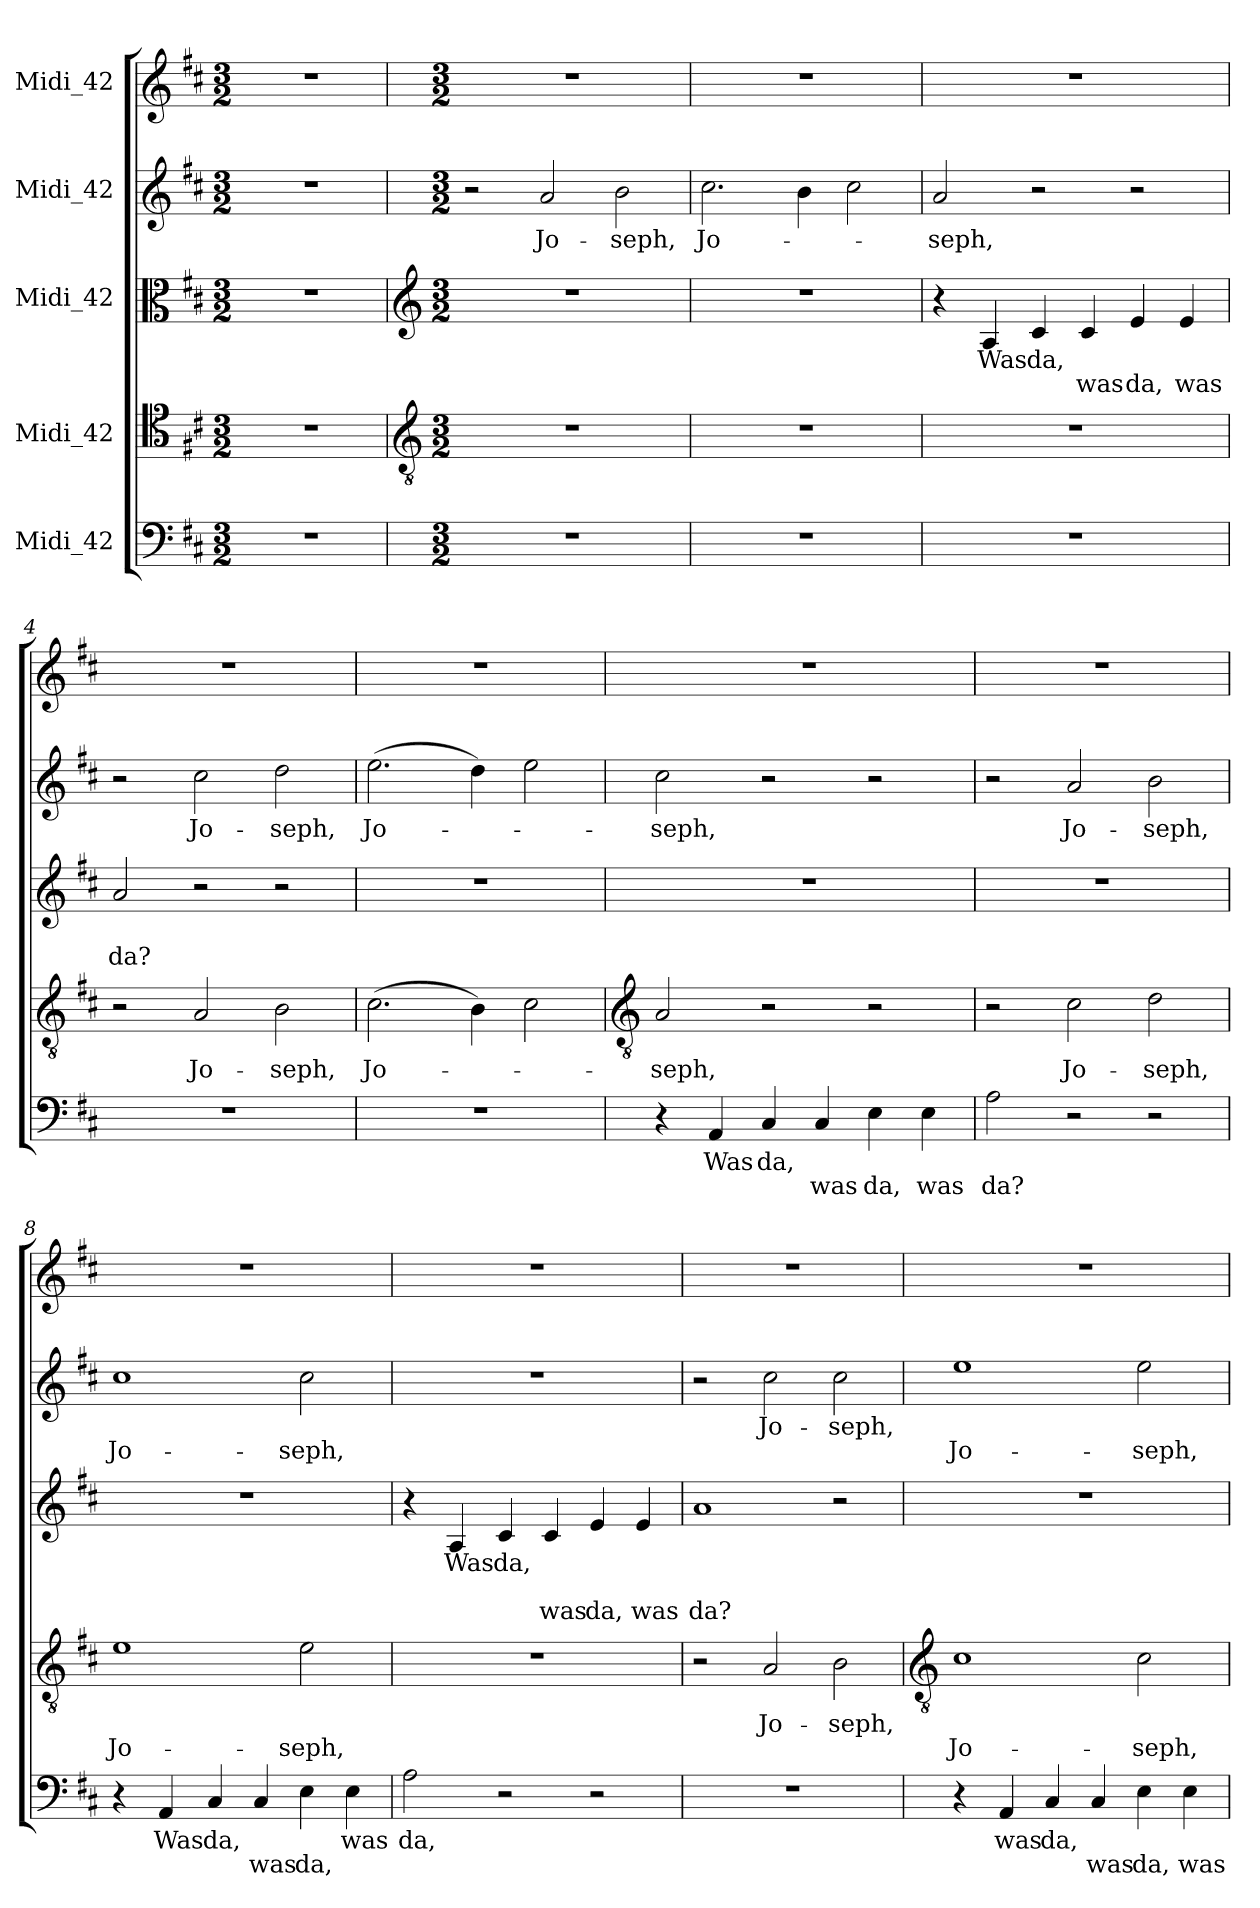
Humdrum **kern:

**kern	**text	**text	**kern	**text	**text	**kern	**text	**text	**text	**kern	**text	**text	**kern
*part5	*part5	*part5	*part4	*part4	*part4	*part3	*part3	*part3	*part3	*part2	*part2	*part2	*part1
*staff5	*staff5	*staff5	*staff4	*staff4	*staff4	*staff3	*staff3	*staff3	*staff3	*staff2	*staff2	*staff2	*staff1
*I"Midi_42	*	*	*I"Midi_42	*	*	*I"Midi_42	*	*	*	*I"Midi_42	*	*	*I"Midi_42
*clefF4	*	*	*clefC4	*	*	*clefC3	*	*	*	*clefG2	*	*	*clefG2
*k[f#c#]	*	*	*k[f#c#]	*	*	*k[f#c#]	*	*	*	*k[f#c#]	*	*	*k[f#c#]
*D:	*	*	*D:	*	*	*D:	*	*	*	*D:	*	*	*D:
*M3/2	*	*	*M3/2	*	*	*M3/2	*	*	*	*M3/2	*	*	*M3/2
=	=	=	=	=	=	=	=	=	=	=	=	=	=
1.r	.	.	1.r	.	.	1.r	.	.	.	1.r	.	.	1.r
!!LO:LB:g=z
=1	=1	=1	=1	=1	=1	=1	=1	=1	=1	=1	=1	=1	=1
*	*	*	*clefGv2	*	*	*clefG2	*	*	*	*	*	*	*
*M3/2	*	*	*M3/2	*	*	*M3/2	*	*	*	*M3/2	*	*	*M3/2
!LO:N:vis=1	!	!	!LO:N:vis=1	!	!	!LO:N:vis=1	!	!	!	!	!	!	!LO:N:vis=1
1.r	.	.	1.r	.	.	1.r	.	.	.	2r	.	.	1.r
!	!	!	!	!	!	!	!	!	!	!	!LO:LY:b	!	!
.	.	.	.	.	.	.	.	.	.	2a	Jo-	.	.
!	!	!	!	!	!	!	!	!	!	!	!LO:LY:b	!	!
.	.	.	.	.	.	.	.	.	.	2b	-seph,	.	.
=2	=2	=2	=2	=2	=2	=2	=2	=2	=2	=2	=2	=2	=2
!LO:N:vis=1	!	!	!LO:N:vis=1	!	!	!LO:N:vis=1	!	!	!	!	!LO:LY:b	!	!LO:N:vis=1
1.r	.	.	1.r	.	.	1.r	.	.	.	2.cc#	Jo-	.	1.r
.	.	.	.	.	.	.	.	.	.	4b	.	.	.
.	.	.	.	.	.	.	.	.	.	2cc#	.	.	.
=3	=3	=3	=3	=3	=3	=3	=3	=3	=3	=3	=3	=3	=3
!LO:N:vis=1	!	!	!LO:N:vis=1	!	!	!	!	!	!	!	!LO:LY:b	!	!LO:N:vis=1
1.r	.	.	1.r	.	.	4r	.	.	.	2a	-seph,	.	1.r
!	!	!	!	!	!	!	!LO:LY:b	!	!	!	!	!	!
.	.	.	.	.	.	4A	Was	.	.	.	.	.	.
!	!	!	!	!	!	!	!LO:LY:b	!	!	!	!	!	!
.	.	.	.	.	.	4c#	da,	.	.	2r	.	.	.
!	!	!	!	!	!	!	!	!LO:LY:b	!	!	!	!	!
.	.	.	.	.	.	4c#	.	was	.	.	.	.	.
!	!	!	!	!	!	!	!	!LO:LY:b	!	!	!	!	!
.	.	.	.	.	.	4e	.	da,	.	2r	.	.	.
!	!	!	!	!	!	!	!	!LO:LY:b	!	!	!	!	!
.	.	.	.	.	.	4e	.	was	.	.	.	.	.
=4	=4	=4	=4	=4	=4	=4	=4	=4	=4	=4	=4	=4	=4
!LO:N:vis=1	!	!	!	!	!	!	!	!LO:LY:b	!	!	!	!	!LO:N:vis=1
1.r	.	.	2r	.	.	2a	.	da?	.	2r	.	.	1.r
!	!	!	!	!LO:LY:b	!	!	!	!	!	!	!LO:LY:b	!	!
.	.	.	2A	Jo-	.	2r	.	.	.	2cc#	Jo-	.	.
!	!	!	!	!LO:LY:b	!	!	!	!	!	!	!LO:LY:b	!	!
.	.	.	2B	-seph,	.	2r	.	.	.	2dd	-seph,	.	.
=5	=5	=5	=5	=5	=5	=5	=5	=5	=5	=5	=5	=5	=5
!LO:N:vis=1	!	!	!	!LO:LY:b	!	!LO:N:vis=1	!	!	!	!	!LO:LY:b	!	!LO:N:vis=1
1.r	.	.	(>2.c#	Jo-	.	1.r	.	.	.	(>2.ee	Jo-	.	1.r
.	.	.	4B)	.	.	.	.	.	.	4dd)	.	.	.
.	.	.	2c#	.	.	.	.	.	.	2ee	.	.	.
!!LO:LB:g=z
=6	=6	=6	=6	=6	=6	=6	=6	=6	=6	=6	=6	=6	=6
*	*	*	*clefGv2	*	*	*	*	*	*	*	*	*	*
!	!	!	!	!LO:LY:b	!	!LO:N:vis=1	!	!	!	!	!LO:LY:b	!	!LO:N:vis=1
4r	.	.	2A	-seph,	.	1.r	.	.	.	2cc#	-seph,	.	1.r
!	!LO:LY:b	!	!	!	!	!	!	!	!	!	!	!	!
4AA	Was	.	.	.	.	.	.	.	.	.	.	.	.
!	!LO:LY:b	!	!	!	!	!	!	!	!	!	!	!	!
4C#	da,	.	2r	.	.	.	.	.	.	2r	.	.	.
!	!	!LO:LY:b	!	!	!	!	!	!	!	!	!	!	!
4C#	.	was	.	.	.	.	.	.	.	.	.	.	.
!	!	!LO:LY:b	!	!	!	!	!	!	!	!	!	!	!
4E	.	da,	2r	.	.	.	.	.	.	2r	.	.	.
!	!	!LO:LY:b	!	!	!	!	!	!	!	!	!	!	!
4E	.	was	.	.	.	.	.	.	.	.	.	.	.
=7	=7	=7	=7	=7	=7	=7	=7	=7	=7	=7	=7	=7	=7
!	!	!LO:LY:b	!	!	!	!LO:N:vis=1	!	!	!	!	!	!	!LO:N:vis=1
2A	.	da?	2r	.	.	1.r	.	.	.	2r	.	.	1.r
!	!	!	!	!LO:LY:b	!	!	!	!	!	!	!LO:LY:b	!	!
2r	.	.	2c#	Jo-	.	.	.	.	.	2a	Jo-	.	.
!	!	!	!	!LO:LY:b	!	!	!	!	!	!	!LO:LY:b	!	!
2r	.	.	2d	-seph,	.	.	.	.	.	2b	-seph,	.	.
=8	=8	=8	=8	=8	=8	=8	=8	=8	=8	=8	=8	=8	=8
!	!	!	!	!	!LO:LY:b	!LO:N:vis=1	!	!	!	!	!	!LO:LY:b	!LO:N:vis=1
4r	.	.	1e	.	Jo-	1.r	.	.	.	1cc#	.	Jo-	1.r
!	!LO:LY:b	!	!	!	!	!	!	!	!	!	!	!	!
4AA	Was	.	.	.	.	.	.	.	.	.	.	.	.
!	!LO:LY:b	!	!	!	!	!	!	!	!	!	!	!	!
4C#	da,	.	.	.	.	.	.	.	.	.	.	.	.
!	!	!LO:LY:b	!	!	!	!	!	!	!	!	!	!	!
4C#	.	was	.	.	.	.	.	.	.	.	.	.	.
!	!	!LO:LY:b	!	!	!LO:LY:b	!	!	!	!	!	!	!LO:LY:b	!
4E	.	da,	2e	.	-seph,	.	.	.	.	2cc#	.	-seph,	.
!	!LO:LY:b	!	!	!	!	!	!	!	!	!	!	!	!
4E	was	.	.	.	.	.	.	.	.	.	.	.	.
=9	=9	=9	=9	=9	=9	=9	=9	=9	=9	=9	=9	=9	=9
!	!LO:LY:b	!	!LO:N:vis=1	!	!	!	!	!	!	!LO:N:vis=1	!	!	!LO:N:vis=1
2A	da,	.	1.r	.	.	4r	.	.	.	1.r	.	.	1.r
!	!	!	!	!	!	!	!LO:LY:b	!	!	!	!	!	!
.	.	.	.	.	.	4A	Was	.	.	.	.	.	.
!	!	!	!	!	!	!	!LO:LY:b	!	!	!	!	!	!
2r	.	.	.	.	.	4c#	da,	.	.	.	.	.	.
!	!	!	!	!	!	!	!	!	!LO:LY:b	!	!	!	!
.	.	.	.	.	.	4c#	.	.	was	.	.	.	.
!	!	!	!	!	!	!	!	!	!LO:LY:b	!	!	!	!
2r	.	.	.	.	.	4e	.	.	da,	.	.	.	.
!	!	!	!	!	!	!	!	!	!LO:LY:b	!	!	!	!
.	.	.	.	.	.	4e	.	.	was	.	.	.	.
=10	=10	=10	=10	=10	=10	=10	=10	=10	=10	=10	=10	=10	=10
!LO:N:vis=1	!	!	!	!	!	!	!	!	!LO:LY:b	!	!	!	!LO:N:vis=1
1.r	.	.	2r	.	.	1a	.	.	da?	2r	.	.	1.r
!	!	!	!	!LO:LY:b	!	!	!	!	!	!	!LO:LY:b	!	!
.	.	.	2A	Jo-	.	.	.	.	.	2cc#	Jo-	.	.
!	!	!	!	!LO:LY:b	!	!	!	!	!	!	!LO:LY:b	!	!
.	.	.	2B	-seph,	.	2r	.	.	.	2cc#	-seph,	.	.
!!LO:LB:g=z
=11	=11	=11	=11	=11	=11	=11	=11	=11	=11	=11	=11	=11	=11
*	*	*	*clefGv2	*	*	*	*	*	*	*	*	*	*
!	!	!	!	!	!LO:LY:b	!LO:N:vis=1	!	!	!	!	!	!LO:LY:b	!LO:N:vis=1
4r	.	.	1c#	.	Jo-	1.r	.	.	.	1ee	.	Jo-	1.r
!	!LO:LY:b	!	!	!	!	!	!	!	!	!	!	!	!
4AA	was	.	.	.	.	.	.	.	.	.	.	.	.
!	!LO:LY:b	!	!	!	!	!	!	!	!	!	!	!	!
4C#	da,	.	.	.	.	.	.	.	.	.	.	.	.
!	!	!LO:LY:b	!	!	!	!	!	!	!	!	!	!	!
4C#	.	was	.	.	.	.	.	.	.	.	.	.	.
!	!	!LO:LY:b	!	!	!LO:LY:b	!	!	!	!	!	!	!LO:LY:b	!
4E	.	da,	2c#	.	-seph,	.	.	.	.	2ee	.	-seph,	.
!	!	!LO:LY:b	!	!	!	!	!	!	!	!	!	!	!
4E	.	was	.	.	.	.	.	.	.	.	.	.	.
=	=	=	=	=	=	=	=	=	=	=	=	=	=
*-	*-	*-	*-	*-	*-	*-	*-	*-	*-	*-	*-	*-	*-
